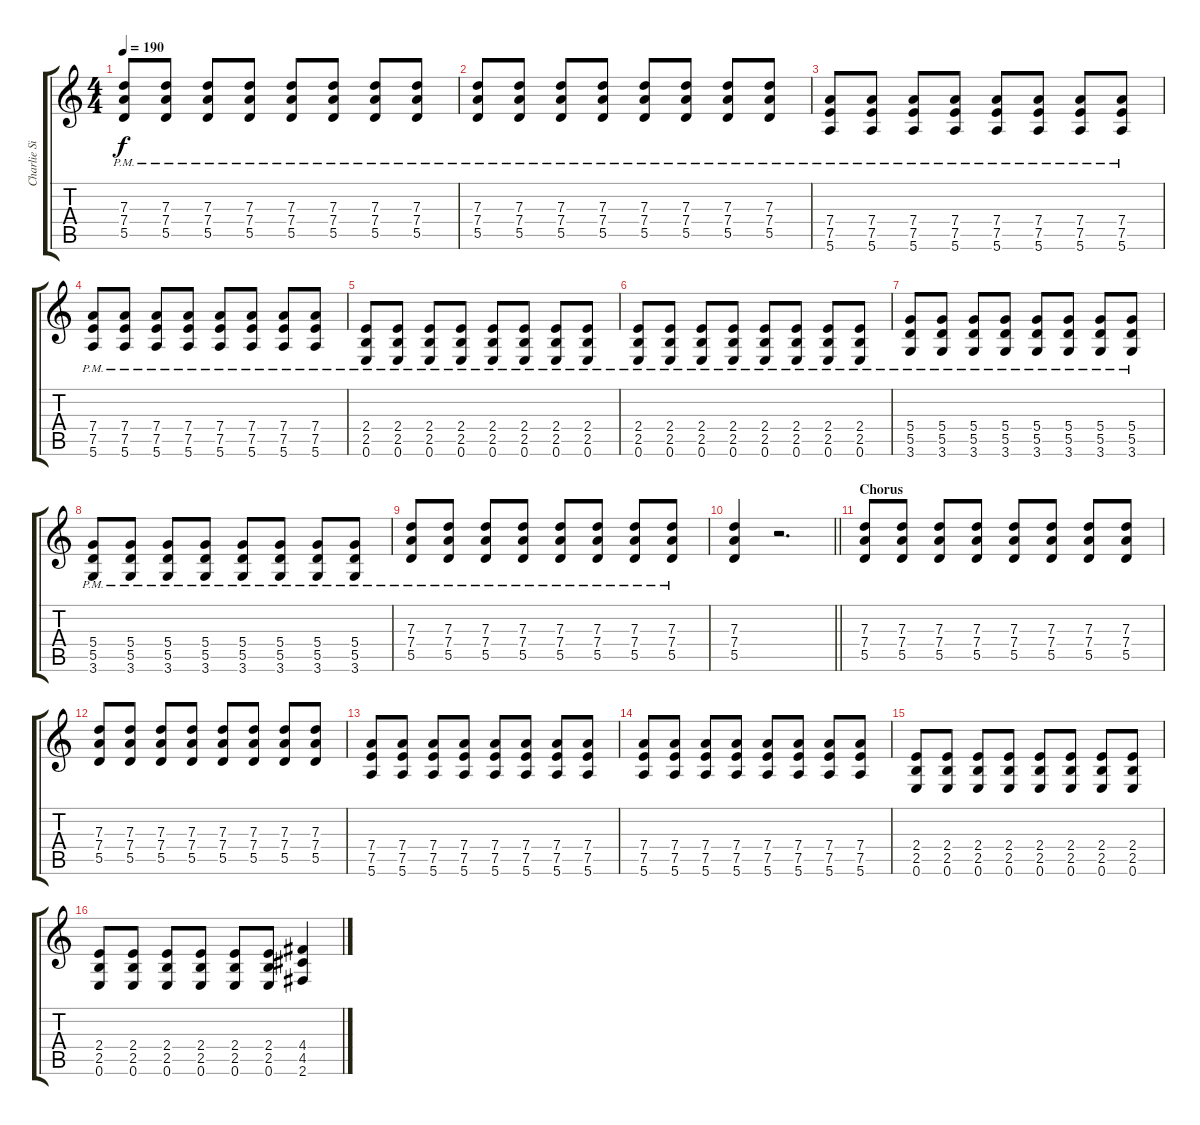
\track ("Charlie Simpson" "Charlie Si") {instrument distortionguitar}
\staff {score tabs}
\tuning (E4 B3 G3 D3 A2 E2) {hide}
\ts (4 4)
\tempo 190
\clef g2
\ks c
(7.3{pm} 7.4{pm} 5.5{pm}).8{dy f} (7.3{pm} 7.4{pm} 5.5{pm}).8 (7.3{pm} 7.4{pm} 5.5{pm}).8 (7.3{pm} 7.4{pm} 5.5{pm}).8 (7.3{pm} 7.4{pm} 5.5{pm}).8 (7.3{pm} 7.4{pm} 5.5{pm}).8 (7.3{pm} 7.4{pm} 5.5{pm}).8 (7.3{pm} 7.4{pm} 5.5{pm}).8 |
(7.3{pm} 7.4{pm} 5.5{pm}).8 (7.3{pm} 7.4{pm} 5.5{pm}).8 (7.3{pm} 7.4{pm} 5.5{pm}).8 (7.3{pm} 7.4{pm} 5.5{pm}).8 (7.3{pm} 7.4{pm} 5.5{pm}).8 (7.3{pm} 7.4{pm} 5.5{pm}).8 (7.3{pm} 7.4{pm} 5.5{pm}).8 (7.3{pm} 7.4{pm} 5.5{pm}).8 |
(7.4{pm} 7.5{pm} 5.6{pm}).8 (7.4{pm} 7.5{pm} 5.6{pm}).8 (7.4{pm} 7.5{pm} 5.6{pm}).8 (7.4{pm} 7.5{pm} 5.6{pm}).8 (7.4{pm} 7.5{pm} 5.6{pm}).8 (7.4{pm} 7.5{pm} 5.6{pm}).8 (7.4{pm} 7.5{pm} 5.6{pm}).8 (7.4{pm} 7.5{pm} 5.6{pm}).8 |
(7.4{pm} 7.5{pm} 5.6{pm}).8 (7.4{pm} 7.5{pm} 5.6{pm}).8 (7.4{pm} 7.5{pm} 5.6{pm}).8 (7.4{pm} 7.5{pm} 5.6{pm}).8 (7.4{pm} 7.5{pm} 5.6{pm}).8 (7.4{pm} 7.5{pm} 5.6{pm}).8 (7.4{pm} 7.5{pm} 5.6{pm}).8 (7.4{pm} 7.5{pm} 5.6{pm}).8 |
(2.4{pm} 2.5{pm} 0.6{pm}).8 (2.4{pm} 2.5{pm} 0.6{pm}).8 (2.4{pm} 2.5{pm} 0.6{pm}).8 (2.4{pm} 2.5{pm} 0.6{pm}).8 (2.4{pm} 2.5{pm} 0.6{pm}).8 (2.4{pm} 2.5{pm} 0.6{pm}).8 (2.4{pm} 2.5{pm} 0.6{pm}).8 (2.4{pm} 2.5{pm} 0.6{pm}).8 |
(2.4{pm} 2.5{pm} 0.6{pm}).8 (2.4{pm} 2.5{pm} 0.6{pm}).8 (2.4{pm} 2.5{pm} 0.6{pm}).8 (2.4{pm} 2.5{pm} 0.6{pm}).8 (2.4{pm} 2.5{pm} 0.6{pm}).8 (2.4{pm} 2.5{pm} 0.6{pm}).8 (2.4{pm} 2.5{pm} 0.6{pm}).8 (2.4{pm} 2.5{pm} 0.6{pm}).8 |
(5.4{pm} 5.5{pm} 3.6{pm}).8 (5.4{pm} 5.5{pm} 3.6{pm}).8 (5.4{pm} 5.5{pm} 3.6{pm}).8 (5.4{pm} 5.5{pm} 3.6{pm}).8 (5.4{pm} 5.5{pm} 3.6{pm}).8 (5.4{pm} 5.5{pm} 3.6{pm}).8 (5.4{pm} 5.5{pm} 3.6{pm}).8 (5.4{pm} 5.5{pm} 3.6{pm}).8 |
(5.4{pm} 5.5{pm} 3.6{pm}).8 (5.4{pm} 5.5{pm} 3.6{pm}).8 (5.4{pm} 5.5{pm} 3.6{pm}).8 (5.4{pm} 5.5{pm} 3.6{pm}).8 (5.4{pm} 5.5{pm} 3.6{pm}).8 (5.4{pm} 5.5{pm} 3.6{pm}).8 (5.4{pm} 5.5{pm} 3.6{pm}).8 (5.4{pm} 5.5{pm} 3.6{pm}).8 |
(7.3{pm} 7.4{pm} 5.5{pm}).8 (7.3{pm} 7.4{pm} 5.5{pm}).8 (7.3{pm} 7.4{pm} 5.5{pm}).8 (7.3{pm} 7.4{pm} 5.5{pm}).8 (7.3{pm} 7.4{pm} 5.5{pm}).8 (7.3{pm} 7.4{pm} 5.5{pm}).8 (7.3{pm} 7.4{pm} 5.5{pm}).8 (7.3{pm} 7.4{pm} 5.5{pm}).8 |
\barLineRight lightlight
(7.3 7.4 5.5).4 r.2{d} |
\section ("" "Chorus")
(7.3 7.4 5.5).8 (7.3 7.4 5.5).8 (7.3 7.4 5.5).8 (7.3 7.4 5.5).8 (7.3 7.4 5.5).8 (7.3 7.4 5.5).8 (7.3 7.4 5.5).8 (7.3 7.4 5.5).8 |
(7.3 7.4 5.5).8 (7.3 7.4 5.5).8 (7.3 7.4 5.5).8 (7.3 7.4 5.5).8 (7.3 7.4 5.5).8 (7.3 7.4 5.5).8 (7.3 7.4 5.5).8 (7.3 7.4 5.5).8 |
(7.4 7.5 5.6).8 (7.4 7.5 5.6).8 (7.4 7.5 5.6).8 (7.4 7.5 5.6).8 (7.4 7.5 5.6).8 (7.4 7.5 5.6).8 (7.4 7.5 5.6).8 (7.4 7.5 5.6).8 |
(7.4 7.5 5.6).8 (7.4 7.5 5.6).8 (7.4 7.5 5.6).8 (7.4 7.5 5.6).8 (7.4 7.5 5.6).8 (7.4 7.5 5.6).8 (7.4 7.5 5.6).8 (7.4 7.5 5.6).8 |
(2.4 2.5 0.6).8 (2.4 2.5 0.6).8 (2.4 2.5 0.6).8 (2.4 2.5 0.6).8 (2.4 2.5 0.6).8 (2.4 2.5 0.6).8 (2.4 2.5 0.6).8 (2.4 2.5 0.6).8 |
(2.4 2.5 0.6).8 (2.4 2.5 0.6).8 (2.4 2.5 0.6).8 (2.4 2.5 0.6).8 (2.4 2.5 0.6).8 (2.4 2.5 0.6).8 (4.4 4.5 2.6).4
